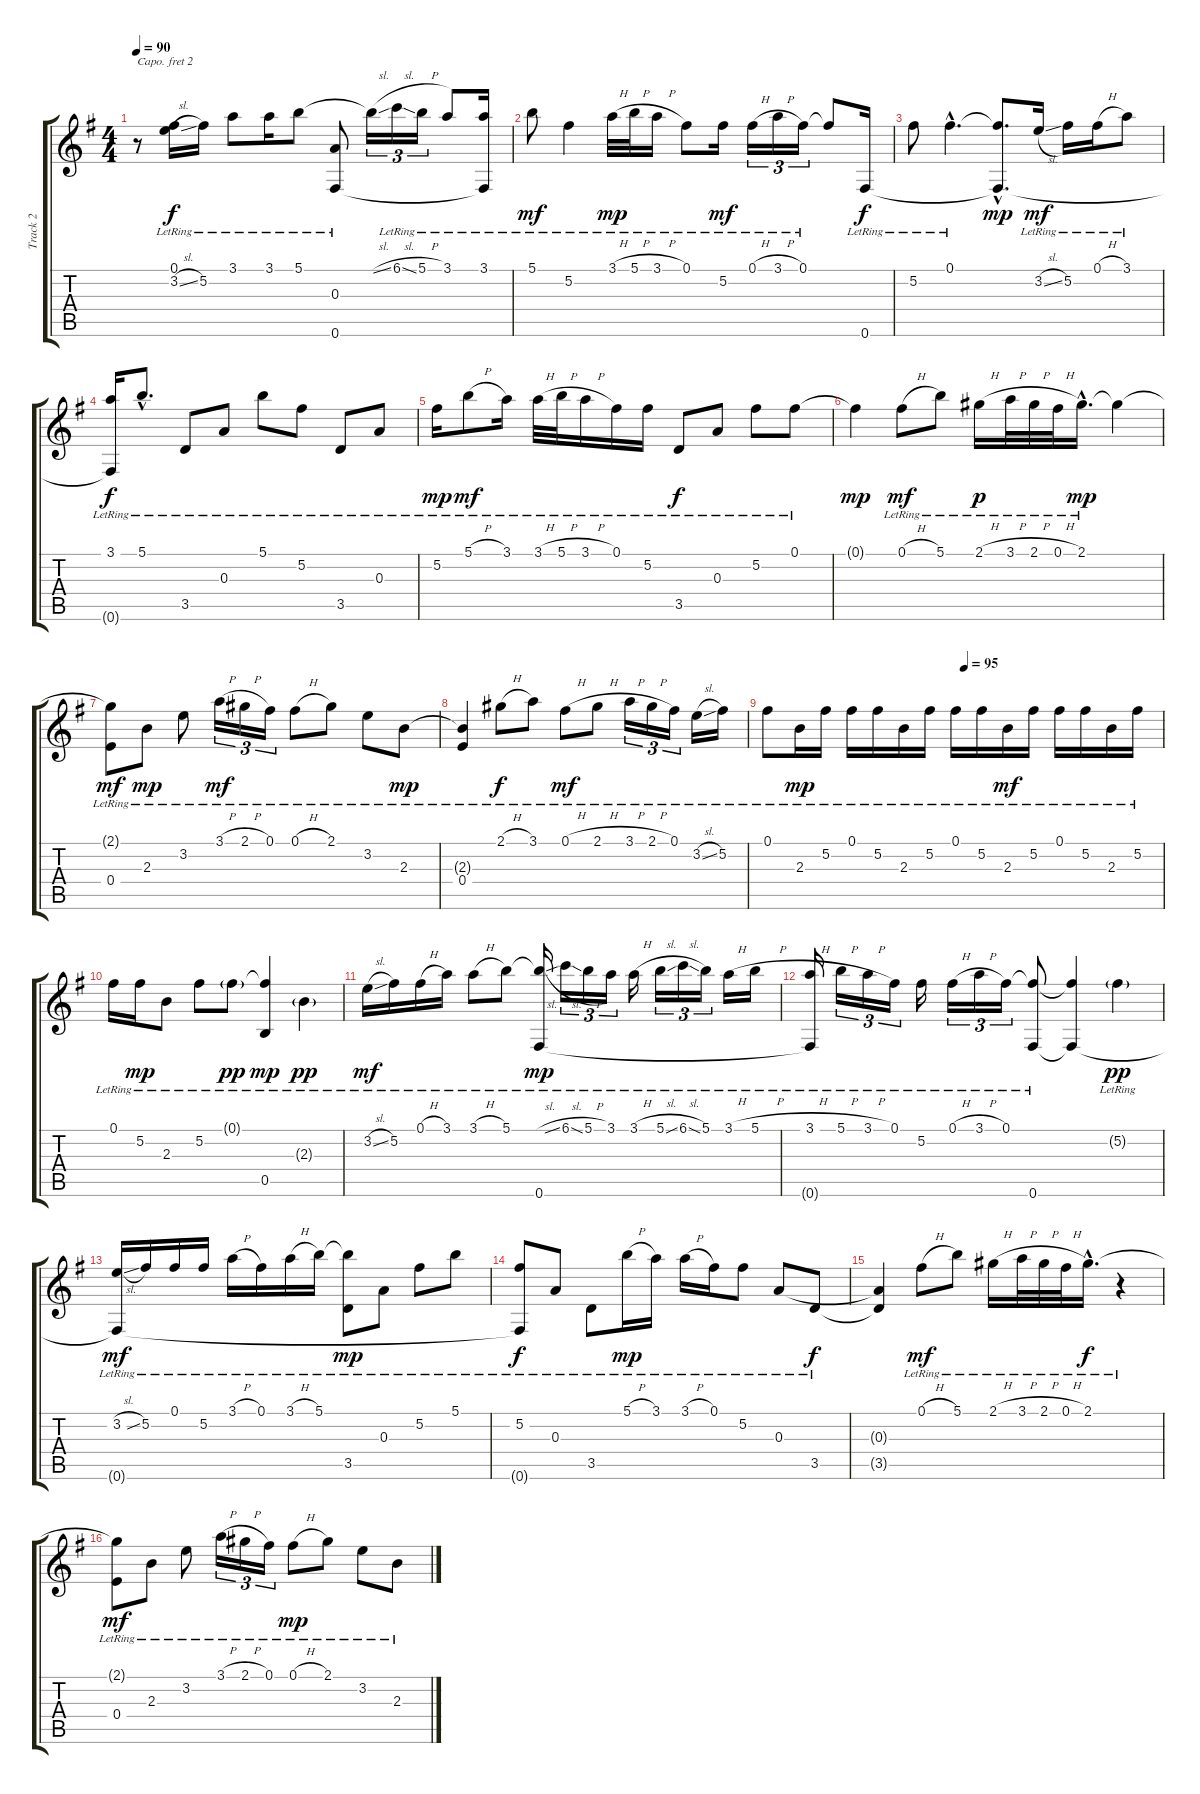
\track ("Track 2" "Track 2") {instrument acousticguitarsteel}
\staff {score tabs}
\capo 2
\tuning (E4 B3 G3 D3 A2 E2) {hide}
\ts (4 4)
\tempo 90
\clef g2
\ks g
r.8{dy f instrument acousticguitarsteel} (0.1{lr} 3.2{sl lr}).16 5.2{lr}.16 3.1{lr}.8 3.1{lr}.16 5.1{lr}.8 (0.3 0.6{lr}).8 5.1{sl t}.16{tu (3 2)} 6.1{sl lr}.16{tu (3 2)} 5.1{h lr}.16{tu (3 2)} 3.1{lr}.8 (3.1{lr} 0.6{t}).16 |
5.1{lr}.8{dy mf} 5.2{lr}.4 3.1{h lr}.32{dy mp} 5.1{h lr}.32 3.1{h lr}.16 0.1{lr}.8 5.2{lr}.16{dy mf} 0.1{h lr}.16{tu (3 2)} 3.1{h lr}.16{tu (3 2)} 0.1{lr}.16{tu (3 2)} 0.1{t}.8 0.6{lr}.16{dy f} |
5.2{lr}.8 0.1{hac lr}.4{d} (0.1{hac t} 0.6{hac t}).8{d dy mp} 3.2{sl lr}.16{dy mf} 5.2{lr}.16 0.1{h lr}.16 3.1{lr}.8 |
(3.1{lr} 0.6{t}).16{dy f} 5.1{hac lr}.8{d} 3.5{lr}.8 0.3{lr}.8 5.1{lr}.8 5.2{lr}.8 3.5{lr}.8 0.3{lr}.8 |
5.2{lr}.16{dy mp} 5.1{h lr}.8{dy mf} 3.1{lr}.16 3.1{h lr}.32 5.1{h lr}.32 3.1{h lr}.16 0.1{lr}.16 5.2{lr}.16 3.5{lr}.8{dy f} 0.3{lr}.8 5.2{lr}.8 0.1{lr}.8 |
0.1{t}.4{dy mp} 0.1{h lr}.8{dy mf} 5.1{lr}.8 2.1{h lr}.16{dy p} 3.1{h lr}.32 2.1{h lr}.32 0.1{h lr}.32 2.1{hac lr}.16{d dy mp} 2.1{t}.4 |
(2.1{t} 0.4{lr}).8{dy mf} 2.3{lr}.8{dy mp} 3.2{lr}.8 3.1{h lr}.16{tu (3 2) dy mf} 2.1{h lr}.16{tu (3 2)} 0.1{lr}.16{tu (3 2)} 0.1{h lr}.8 2.1{lr}.8 3.2{lr}.8 2.3{lr}.8{dy mp} |
(2.3{t} 0.4{lr}).4 2.1{h lr}.8{dy f} 3.1{lr}.8 0.1{h lr}.8{dy mf} 2.1{h lr}.8 3.1{h lr}.16{tu (3 2)} 2.1{h lr}.16{tu (3 2)} 0.1{lr}.16{tu (3 2)} 3.2{sl lr}.16 5.2{lr}.16 |
\tempo (95 0.5)
0.1{lr}.8 2.3{lr}.16{dy mp} 5.2{lr}.16 0.1{lr}.16 5.2{lr}.16 2.3{lr}.16 5.2{lr}.16 0.1{lr}.16 5.2{lr}.16 2.3{lr}.16{dy mf} 5.2{lr}.16 0.1{lr}.16 5.2{lr}.16 2.3{lr}.16 5.2{lr}.16 |
0.1{lr}.16 5.2{lr}.16{dy mp} 2.3{lr}.8 5.2{lr}.8 0.1{g lr}.8{dy pp} (0.1{t} 0.5{lr}).4{dy mp} 2.3{g lr}.4{dy pp} |
3.2{sl lr}.16{dy mf} 5.2{lr}.16 0.1{h lr}.16 3.1{lr}.16 3.1{h lr}.8 5.1{lr}.8 (5.1{sl t} 0.6{lr}).16{dy mp} 6.1{sl lr}.16{tu (3 2)} 5.1{h lr}.16{tu (3 2)} 3.1{lr}.16{tu (3 2)} 3.1{h lr}.16 5.1{sl lr}.16{tu (3 2)} 6.1{sl lr}.16{tu (3 2)} 5.1{lr}.16{tu (3 2)} 3.1{h lr}.16 5.1{h lr}.16 |
(3.1{h lr} 0.6{t}).16 5.1{h lr}.16{tu (3 2)} 3.1{h lr}.16{tu (3 2)} 0.1{lr}.16{tu (3 2)} 5.2{lr}.16 0.1{h lr}.16{tu (3 2)} 3.1{h lr}.16{tu (3 2)} 0.1{lr}.16{tu (3 2)} (0.1{t} 0.6{lr}).8 (0.1{t} 0.6{t}).4 5.2{g lr}.4{dy pp} |
(3.2{sl lr} 0.6{t}).16{dy mf} 5.2{lr}.16 0.1{lr}.16 5.2{lr}.16 3.1{h lr}.16 0.1{lr}.16 3.1{h lr}.16 5.1{lr}.16 (5.1{t} 3.5{lr}).8{dy mp} 0.3{lr}.8 5.2{lr}.8 5.1{lr}.8 |
(5.2{lr} 0.6{t}).8{dy f} 0.3{lr}.8 3.5{lr}.8 5.1{h lr}.16{dy mp} 3.1{lr}.16 3.1{h lr}.16 0.1{lr}.16 5.2{lr}.8 0.3{lr}.8 3.5{lr}.8{dy f} |
(0.3{t} 3.5{t}).4 0.1{h lr}.8{dy mf} 5.1{lr}.8 2.1{h lr}.16 3.1{h lr}.32 2.1{h lr}.32 0.1{h lr}.32 2.1{hac lr}.16{d dy f} r.4 |
(2.1{t} 0.4{lr}).8{dy mf} 2.3{lr}.8 3.2{lr}.8 3.1{h lr}.16{tu (3 2)} 2.1{h lr}.16{tu (3 2)} 0.1{lr}.16{tu (3 2)} 0.1{h lr}.8{dy mp} 2.1{lr}.8 3.2{lr}.8 2.3{lr}.8
